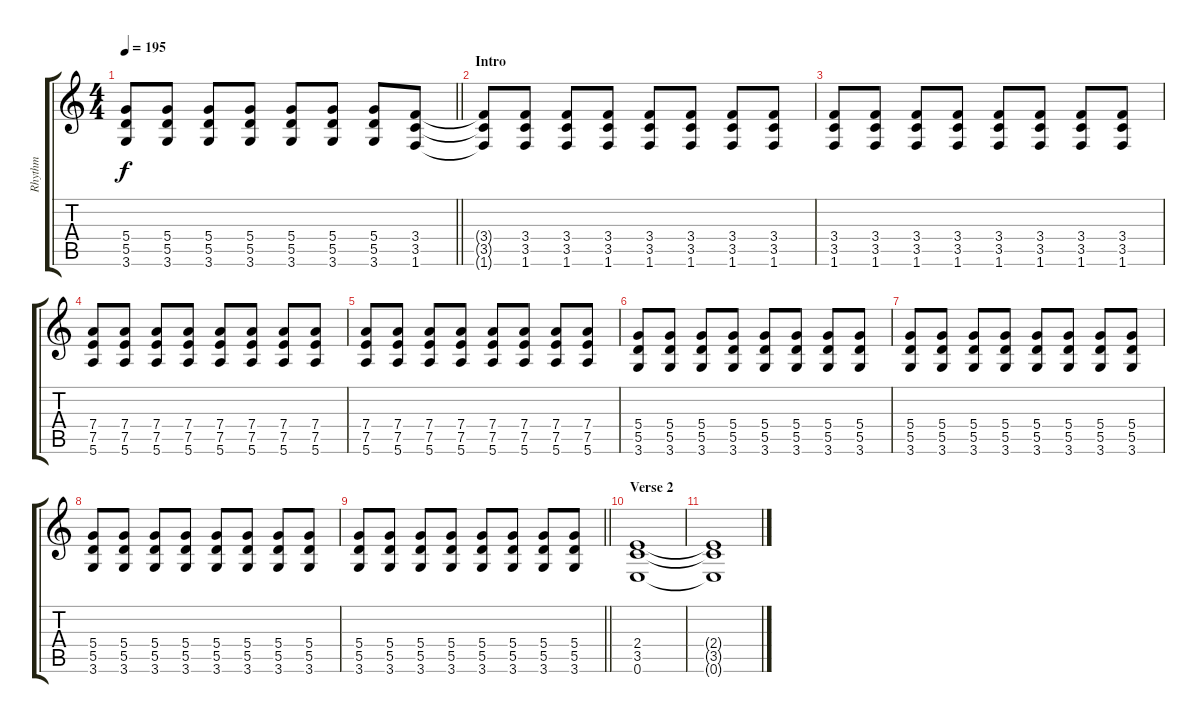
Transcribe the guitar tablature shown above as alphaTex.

\track ("Rhythm" "Rhythm") {instrument distortionguitar}
\staff {score tabs}
\tuning (E4 B3 G3 D3 A2 E2) {hide}
\ts (4 4)
\tempo 195
\clef g2
\barLineRight lightlight
\ks c
(5.4 5.5 3.6).8{dy f} (5.4 5.5 3.6).8 (5.4 5.5 3.6).8 (5.4 5.5 3.6).8 (5.4 5.5 3.6).8 (5.4 5.5 3.6).8 (5.4 5.5 3.6).8 (3.4 3.5 1.6).8 |
\section ("" "Intro")
(3.4{t} 3.5{t} 1.6{t}).8 (3.4 3.5 1.6).8 (3.4 3.5 1.6).8 (3.4 3.5 1.6).8 (3.4 3.5 1.6).8 (3.4 3.5 1.6).8 (3.4 3.5 1.6).8 (3.4 3.5 1.6).8 |
(3.4 3.5 1.6).8 (3.4 3.5 1.6).8 (3.4 3.5 1.6).8 (3.4 3.5 1.6).8 (3.4 3.5 1.6).8 (3.4 3.5 1.6).8 (3.4 3.5 1.6).8 (3.4 3.5 1.6).8 |
(7.4 7.5 5.6).8 (7.4 7.5 5.6).8 (7.4 7.5 5.6).8 (7.4 7.5 5.6).8 (7.4 7.5 5.6).8 (7.4 7.5 5.6).8 (7.4 7.5 5.6).8 (7.4 7.5 5.6).8 |
(7.4 7.5 5.6).8 (7.4 7.5 5.6).8 (7.4 7.5 5.6).8 (7.4 7.5 5.6).8 (7.4 7.5 5.6).8 (7.4 7.5 5.6).8 (7.4 7.5 5.6).8 (7.4 7.5 5.6).8 |
(5.4 5.5 3.6).8 (5.4 5.5 3.6).8 (5.4 5.5 3.6).8 (5.4 5.5 3.6).8 (5.4 5.5 3.6).8 (5.4 5.5 3.6).8 (5.4 5.5 3.6).8 (5.4 5.5 3.6).8 |
(5.4 5.5 3.6).8 (5.4 5.5 3.6).8 (5.4 5.5 3.6).8 (5.4 5.5 3.6).8 (5.4 5.5 3.6).8 (5.4 5.5 3.6).8 (5.4 5.5 3.6).8 (5.4 5.5 3.6).8 |
(5.4 5.5 3.6).8 (5.4 5.5 3.6).8 (5.4 5.5 3.6).8 (5.4 5.5 3.6).8 (5.4 5.5 3.6).8 (5.4 5.5 3.6).8 (5.4 5.5 3.6).8 (5.4 5.5 3.6).8 |
\barLineRight lightlight
(5.4 5.5 3.6).8 (5.4 5.5 3.6).8 (5.4 5.5 3.6).8 (5.4 5.5 3.6).8 (5.4 5.5 3.6).8 (5.4 5.5 3.6).8 (5.4 5.5 3.6).8 (5.4 5.5 3.6).8 |
\section ("" "Verse 2")
(2.4 3.5 0.6).1{volume 0} |
(2.4{t} 3.5{t} 0.6{t}).1
